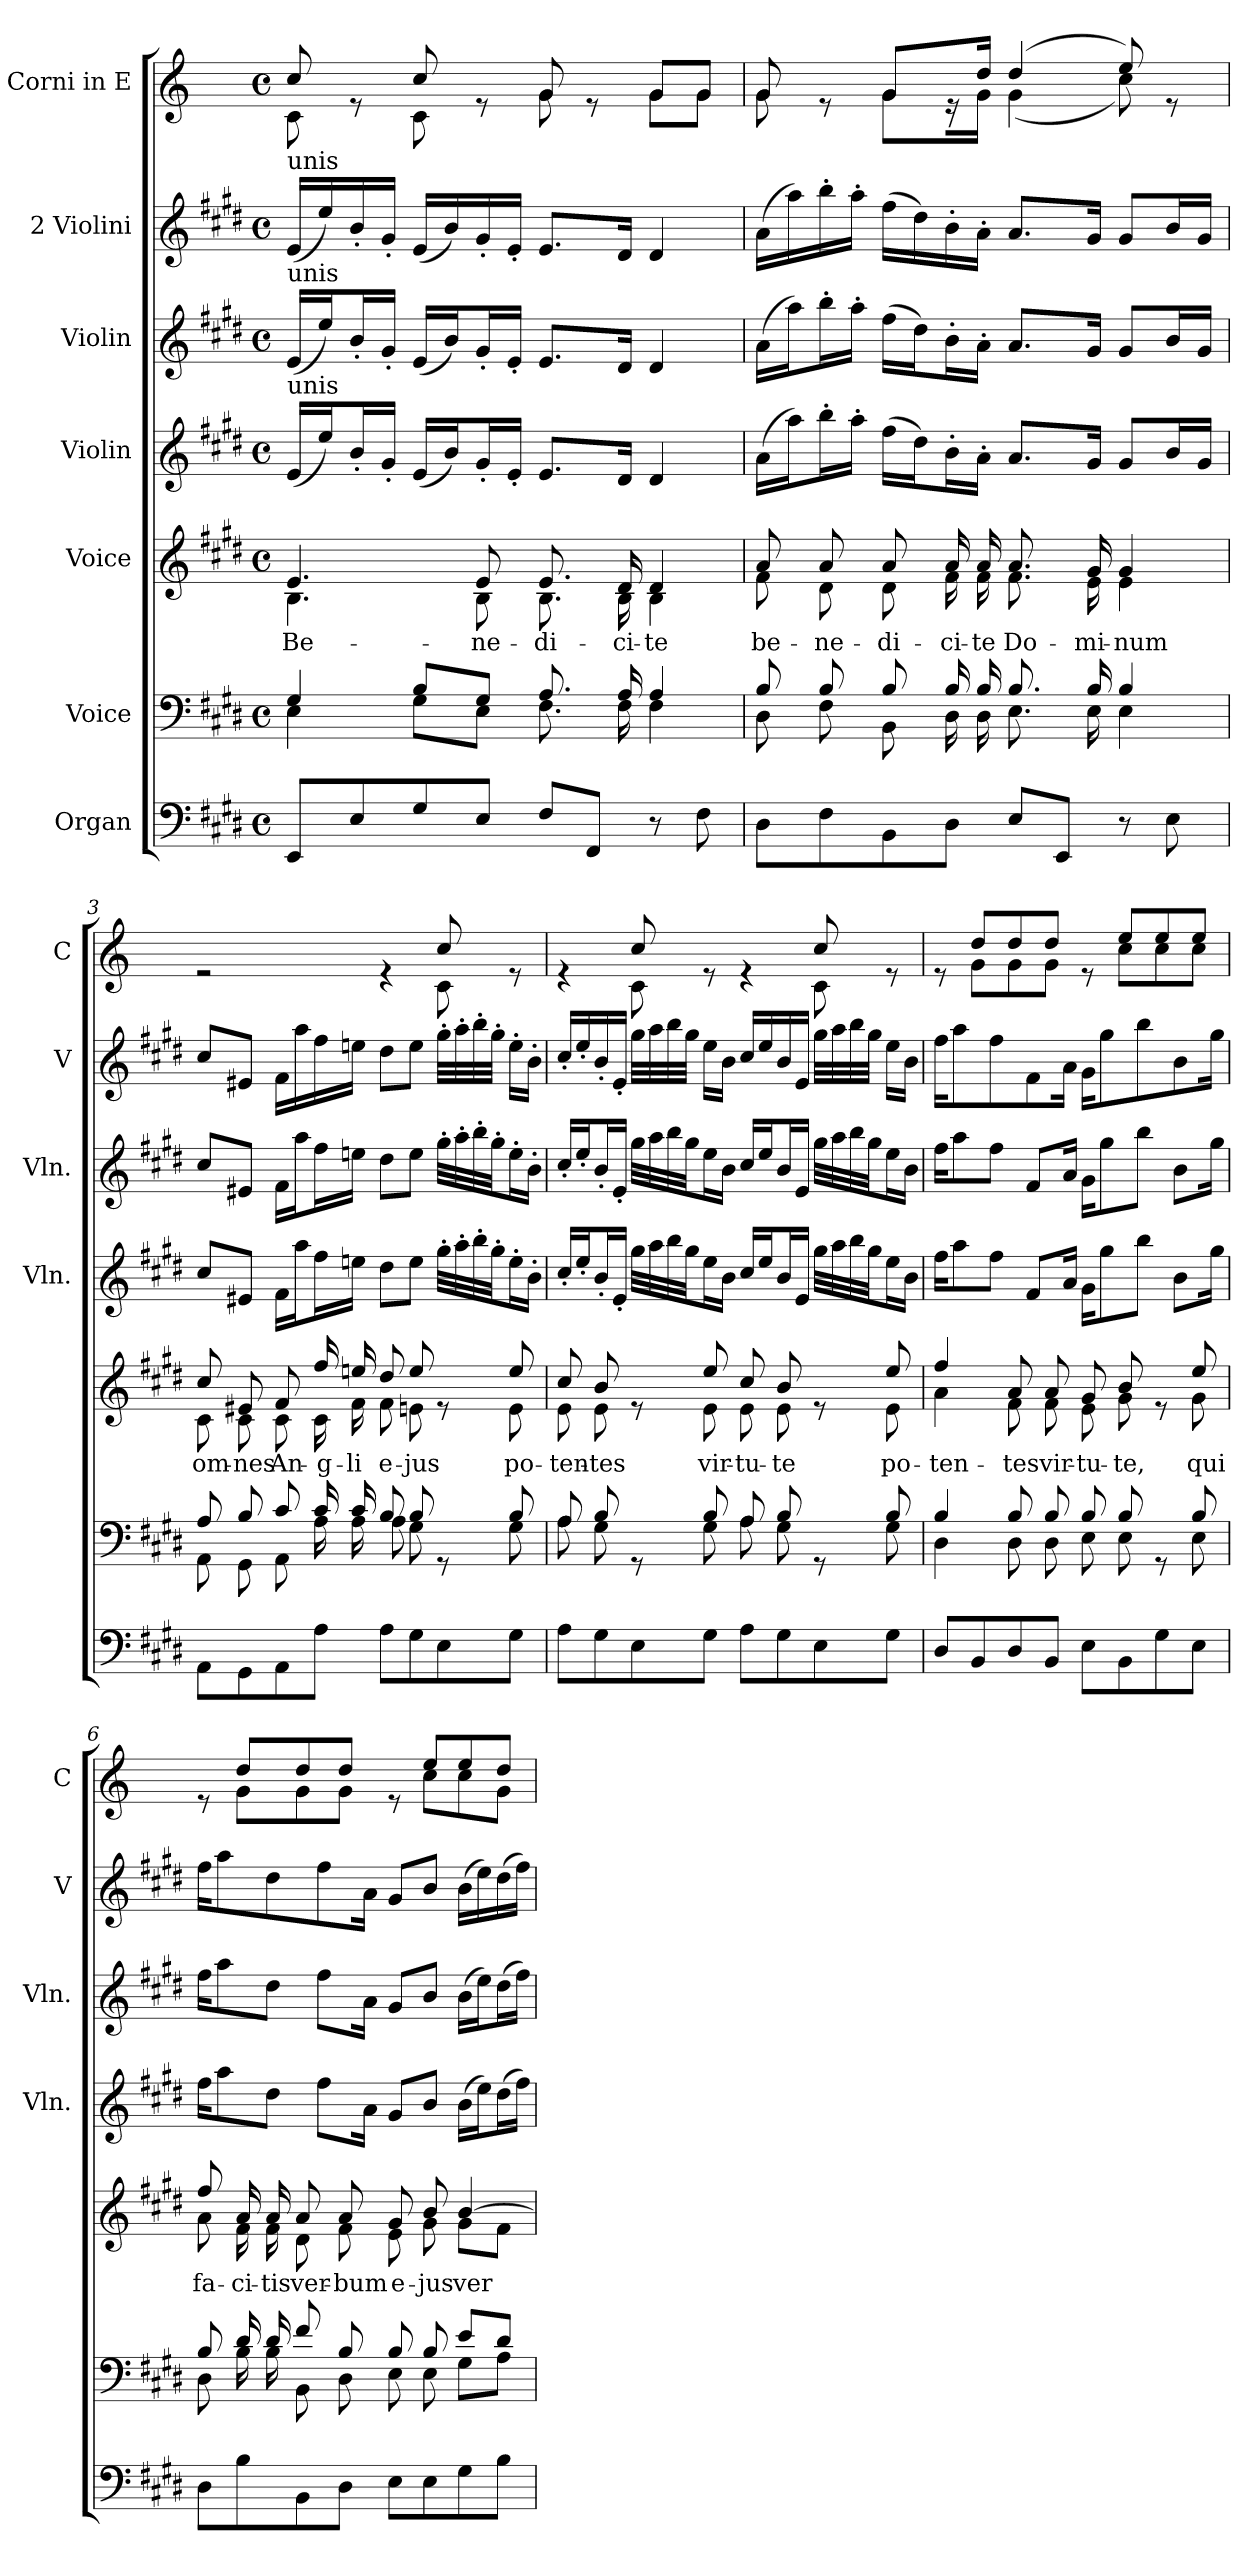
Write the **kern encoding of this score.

**kern	**kern	**kern	**text	**kern	**kern	**kern	**kern
*part7	*part6	*part5	*part5	*part4	*part3	*part2	*part1
*staff7	*staff6	*staff5	*staff5	*staff4	*staff3	*staff2	*staff1
*I"Organ	*I"Voice	*I"Voice	*	*I"Violin	*I"Violin	*I"2 Violini	*I"Corni in E
*	*	*	*	*I'Vln.	*I'Vln.	*I'V	*I'C
*clefF4	*clefF4	*clefG2	*	*clefG2	*clefG2	*clefG2	*clefG2
*	*	*	*	*	*	*	*ITrd5c8
*k[f#c#g#d#]	*k[f#c#g#d#]	*k[f#c#g#d#]	*	*k[f#c#g#d#]	*k[f#c#g#d#]	*k[f#c#g#d#]	*k[f#c#g#d#]
*M4/4	*M4/4	*M4/4	*	*M4/4	*M4/4	*M4/4	*M4/4
*met(c)	*met(c)	*met(c)	*	*met(c)	*met(c)	*met(c)	*met(c)
*MM60	*MM60	*MM60	*	*MM60	*MM60	*MM60	*MM60
=1	=1	=1	=1	=1	=1	=1	=1
*	*^	*^	*	*	*	*	*
!	!	!	!	!	!	!	!	!	!LO:TX:a:B:t=[
!	!	!	!	!	!	!	!	!	!LO:TX:a:B:t=] Moderato
!	!	!	!	!	!	!	!	!LO:TX:a:t=unis	!
!	!	!	!	!	!	!	!LO:TX:a:t=unis	!	!
!	!	!	!	!	!	!LO:TX:a:t=unis	!	!	!
!	!	!	!	!	!LO:LY:b	!	!	!	!
*	*	*	*	*	*	*	*	*	*^
8EE/L	4G#/	4E\	4.e/	4.B\	Be-	(16e/LL	(16e/LL	(16e/LL	8e/	8E\
.	.	.	.	.	.	16ee/J)	16ee/J)	16ee/)	.	.
8E/	.	.	.	.	.	16b'/L	16b'/L	16b'/	8re	8ryy
.	.	.	.	.	.	16g#'/JJ	16g#'/JJ	16g#'/JJ	.	.
8G#/	8B/L	8G#\L	.	.	.	(16e/LL	(16e/LL	(16e/LL	8e/	8E\
.	.	.	.	.	.	16b/J)	16b/J)	16b/)	.	.
!	!	!	!	!	!LO:LY:b	!	!	!	!	!
8E/J	8G#/J	8E\J	8e/	8B\	-ne-	16g#'/L	16g#'/L	16g#'/	8re	8ryy
.	.	.	.	.	.	16e'/JJ	16e'/JJ	16e'/JJ	.	.
!	!	!	!	!	!LO:LY:b	!	!	!	!	!
8F#/L	8.A/	8.F#\	8.e/	8.B\	-di-	8.e/L	8.e/L	8.e/L	8B/	8B\
8FF#/J	.	.	.	.	.	.	.	.	8re	8ryy
!	!	!	!	!	!LO:LY:b	!	!	!	!	!
.	16A/	16F#\	16d#/	16B\	-ci-	16d#/Jk	16d#/Jk	16d#/Jk	.	.
!	!	!	!	!	!LO:LY:b	!	!	!	!	!
8r	4A/	4F#\	4d#/	4B\	-te	4d#/	4d#/	4d#/	8B/L	8B\L
8F#\	.	.	.	.	.	.	.	.	8B/J	8B\J
=2	=2	=2	=2	=2	=2	=2	=2	=2	=2	=2
!	!	!	!	!	!LO:LY:b	!	!	!	!	!
8D#\L	8B/	8D#\	8a/	8f#\	be-	(16a\LL	(16a\LL	(16a\LL	8B/	8B\
.	.	.	.	.	.	16aa\J)	16aa\J)	16aa\)	.	.
!	!	!	!	!	!LO:LY:b	!	!	!	!	!
8F#\	8B/	8F#\	8a/	8d#\	-ne-	16bb'\L	16bb'\L	16bb'\	8re	8ryy
.	.	.	.	.	.	16aa'\JJ	16aa'\JJ	16aa'\JJ	.	.
!	!	!	!	!	!LO:LY:b	!	!	!	!	!
8BB\	8B/	8BB\	8a/	8d#\	-di-	(16ff#\LL	(16ff#\LL	(16ff#\LL	8B/L	8B\L
.	.	.	.	.	.	16dd#\J)	16dd#\J)	16dd#\)	.	.
!	!	!	!	!	!LO:LY:b	!	!	!	!	!
8D#\J	16B/	16D#\	16a/	16f#\	-ci-	16b'\L	16b'\L	16b'\	16re	16ryy
!	!	!	!	!	!LO:LY:b	!	!	!	!	!
.	16B/	16D#\	16a/	16f#\	-te	16a'\JJ	16a'\JJ	16a'\JJ	16f#/Jk	16B\Jk
!	!	!	!	!	!LO:LY:b	!	!	!	!	!
8E/L	8.B/	8.E\	8.a/	8.f#\	Do-	8.a/L	8.a/L	8.a/L	(4f#/	(4B\
8EE/J	.	.	.	.	.	.	.	.	.	.
!	!	!	!	!	!LO:LY:b	!	!	!	!	!
.	16B/	16E\	16g#/	16e\	-mi-	16g#/Jk	16g#/Jk	16g#/Jk	.	.
!	!	!	!	!	!LO:LY:b	!	!	!	!	!
8r	4B/	4E\	4g#/	4e\	-num	8g#/L	8g#/L	8g#/L	8g#/)	8e\)
8E\	.	.	.	.	.	16b/L	16b/L	16b/L	8re	8ryy
.	.	.	.	.	.	16g#/JJ	16g#/JJ	16g#/JJ	.	.
!!LO:LB:g=z	!!
=3	=3	=3	=3	=3	=3	=3	=3	=3	=3	=3
!	!	!	!	!	!LO:LY:b	!	!	!	!	!
8AA\L	8A/	8AA\	8cc#/	8c#\	om-	8cc#/L	8cc#/L	8cc#/L	2re	2.ryy
!	!	!	!	!	!LO:LY:b	!	!	!	!	!
8GG#\	8B/	8GG#\	8e#X/	8c#\	-nes	8e#X/J	8e#X/J	8e#X/J	.	.
!	!	!	!	!	!LO:LY:b	!	!	!	!	!
8AA\	8c#/	8AA\	8f#/	8c#\	An-	16f#\LL	16f#\LL	16f#\LL	.	.
.	.	.	.	.	.	16aa\J	16aa\J	16aa\	.	.
!	!	!	!	!	!LO:LY:b	!	!	!	!	!
8A\J	16c#/	16A\	16ff#/	16c#\	-g-	16ff#\L	16ff#\L	16ff#\	.	.
!	!	!	!	!	!LO:LY:b	!	!	!	!	!
.	16c#/	16A\	16een/	16f#\	-li	16een\JJ	16een\JJ	16een\JJ	.	.
!	!	!	!	!	!LO:LY:b	!	!	!	!	!
8A\L	8B/	8A\	8dd#/	8f#\	e-	8dd#\L	8dd#\L	8dd#\L	4re	.
!	!	!	!	!	!LO:LY:b	!	!	!	!	!
8G#\	8B/	8G#\	8ee/	8en\	-jus	8ee\J	8ee\J	8ee\J	.	.
8E\	8rGG	8ryy	8re	8ryy	.	32gg#'\LLL	32gg#'\LLL	32gg#'\LLL	8e/	8E\
.	.	.	.	.	.	32aa'\	32aa'\	32aa'\	.	.
.	.	.	.	.	.	32bb'\	32bb'\	32bb'\	.	.
.	.	.	.	.	.	32gg#'\JJ	32gg#'\JJ	32gg#'\JJJ	.	.
!	!	!	!	!	!LO:LY:b	!	!	!	!	!
8G#\J	8B/	8G#\	8ee/	8e\	po-	16ee'\L	16ee'\L	16ee'\LL	8re	8ryy
.	.	.	.	.	.	16b'\JJ	16b'\JJ	16b'\JJ	.	.
=4	=4	=4	=4	=4	=4	=4	=4	=4	=4	=4
!	!	!	!	!	!LO:LY:b	!	!	!	!	!
8A\L	8A/	8A\	8cc#/	8e\	-ten-	16cc#'/LL	16cc#'/LL	16cc#'/LL	4re	4ryy
.	.	.	.	.	.	16ee'/J	16ee'/J	16ee'/	.	.
!	!	!	!	!	!LO:LY:b	!	!	!	!	!
8G#\	8B/	8G#\	8b/	8e\	-tes	16b'/L	16b'/L	16b'/	.	.
.	.	.	.	.	.	16e'/JJ	16e'/JJ	16e'/JJ	.	.
8E\	8rGG	8ryy	8re	8ryy	.	32gg#\LLL	32gg#\LLL	32gg#\LLL	8e/	8E\
.	.	.	.	.	.	32aa\	32aa\	32aa\	.	.
.	.	.	.	.	.	32bb\	32bb\	32bb\	.	.
.	.	.	.	.	.	32gg#\JJ	32gg#\JJ	32gg#\JJJ	.	.
!	!	!	!	!	!LO:LY:b	!	!	!	!	!
8G#\J	8B/	8G#\	8ee/	8e\	vir-	16ee\L	16ee\L	16ee\LL	8re	4.ryy
.	.	.	.	.	.	16b\JJ	16b\JJ	16b\JJ	.	.
!	!	!	!	!	!LO:LY:b	!	!	!	!	!
8A\L	8A/	8A\	8cc#/	8e\	-tu-	16cc#/LL	16cc#/LL	16cc#/LL	4re	.
.	.	.	.	.	.	16ee/J	16ee/J	16ee/	.	.
!	!	!	!	!	!LO:LY:b	!	!	!	!	!
8G#\	8B/	8G#\	8b/	8e\	-te	16b/L	16b/L	16b/	.	.
.	.	.	.	.	.	16e/JJ	16e/JJ	16e/JJ	.	.
8E\	8rGG	8ryy	8re	8ryy	.	32gg#\LLL	32gg#\LLL	32gg#\LLL	8e/	8E\
.	.	.	.	.	.	32aa\	32aa\	32aa\	.	.
.	.	.	.	.	.	32bb\	32bb\	32bb\	.	.
.	.	.	.	.	.	32gg#\JJ	32gg#\JJ	32gg#\JJJ	.	.
!	!	!	!	!	!LO:LY:b	!	!	!	!	!
8G#\J	8B/	8G#\	8ee/	8e\	po-	16ee\L	16ee\L	16ee\LL	8re	8ryy
.	.	.	.	.	.	16b\JJ	16b\JJ	16b\JJ	.	.
!!LO:PB:g=z	!!
=5	=5	=5	=5	=5	=5	=5	=5	=5	=5	=5
!	!	!	!	!	!LO:LY:b	!	!	!	!	!
8D#/L	4B/	4D#\	4ff#/	4a\	-ten-	16ff#\KL	16ff#\KL	16ff#\KL	8re	8ryy
.	.	.	.	.	.	8aa\	8aa\	8aa\	.	.
8BB/	.	.	.	.	.	.	.	.	8f#/L	8B\L
.	.	.	.	.	.	8ff#\J	8ff#\J	8ff#\	.	.
!	!	!	!	!	!LO:LY:b	!	!	!	!	!
8D#/	8B/	8D#\	8a/	8f#\	-tes	.	.	.	8f#/	8B\
.	.	.	.	.	.	8f#/L	8f#/L	8f#\	.	.
!	!	!	!	!	!LO:LY:b	!	!	!	!	!
8BB/J	8B/	8D#\	8a/	8f#\	vir-	.	.	.	8f#/J	8B\J
.	.	.	.	.	.	16a/Jk	16a/Jk	16a\Jk	.	.
!	!	!	!	!	!LO:LY:b	!	!	!	!	!
8E\L	8B/	8E\	8g#/	8e\	-tu-	16g#\KL	16g#\KL	16g#\KL	8re	8ryy
.	.	.	.	.	.	8gg#\	8gg#\	8gg#\	.	.
!	!	!	!	!	!LO:LY:b	!	!	!	!	!
8BB\	8B/	8E\	8b/	8g#\	-te,	.	.	.	8g#/L	8e\L
.	.	.	.	.	.	8bb\J	8bb\J	8bb\	.	.
8G#\	8rGG	8ryy	8re	8ryy	.	.	.	.	8g#/	8e\
.	.	.	.	.	.	8b\L	8b\L	8b\	.	.
!	!	!	!	!	!LO:LY:b	!	!	!	!	!
8E\J	8B/	8E\	8ee/	8g#\	qui	.	.	.	8g#/J	8e\J
.	.	.	.	.	.	16gg#\Jk	16gg#\Jk	16gg#\Jk	.	.
=6	=6	=6	=6	=6	=6	=6	=6	=6	=6	=6
!	!	!	!	!	!LO:LY:b	!	!	!	!	!
8D#\L	8B/	8D#\	8ff#/	8a\	fa-	16ff#\KL	16ff#\KL	16ff#\KL	8re	8ryy
.	.	.	.	.	.	8aa\	8aa\	8aa\	.	.
!	!	!	!	!	!LO:LY:b	!	!	!	!	!
8B\	16d#/	16B\	16a/	16f#\	-ci-	.	.	.	8f#/L	8B\L
!	!	!	!	!	!LO:LY:b	!	!	!	!	!
.	16d#/	16B\	16a/	16f#\	-tis	8dd#\J	8dd#\J	8dd#\	.	.
!	!	!	!	!	!LO:LY:b	!	!	!	!	!
8BB\	8f#/	8BB\	8a/	8d#\	ver-	.	.	.	8f#/	8B\
.	.	.	.	.	.	8ff#\L	8ff#\L	8ff#\	.	.
!	!	!	!	!	!LO:LY:b	!	!	!	!	!
8D#\J	8B/	8D#\	8a/	8f#\	-bum	.	.	.	8f#/J	8B\J
.	.	.	.	.	.	16a\Jk	16a\Jk	16a\Jk	.	.
!	!	!	!	!	!LO:LY:b	!	!	!	!	!
8E\L	8B/	8E\	8g#/	8e\	e-	8g#/L	8g#/L	8g#/L	8re	8ryy
!	!	!	!	!	!LO:LY:b	!	!	!	!	!
8E\	8B/	8E\	8b/	8g#\	-jus	8b/J	8b/J	8b/J	8g#/L	8e\L
!	!	!	!	!	!LO:LY:b	!	!	!	!	!
8G#\	8e/L	8G#\L	[4b/	8g#\L	ver-	(16b\LL	(16b\LL	(16b\LL	8g#/	8e\
.	.	.	.	.	.	16ee\J)	16ee\J)	16ee\)	.	.
8B\J	8d#/J	8A\J	.	8f#\J	.	(16dd#\L	(16dd#\L	(16dd#\	8f#/J	8B\J
.	.	.	.	.	.	16ff#\JJ)	16ff#\JJ)	16ff#\JJ)	.	.
*	*v	*v	*	*	*	*	*	*	*v	*v
*	*	*v	*v	*	*	*	*	*
=	=	=	=	=	=	=	=
*-	*-	*-	*-	*-	*-	*-	*-
